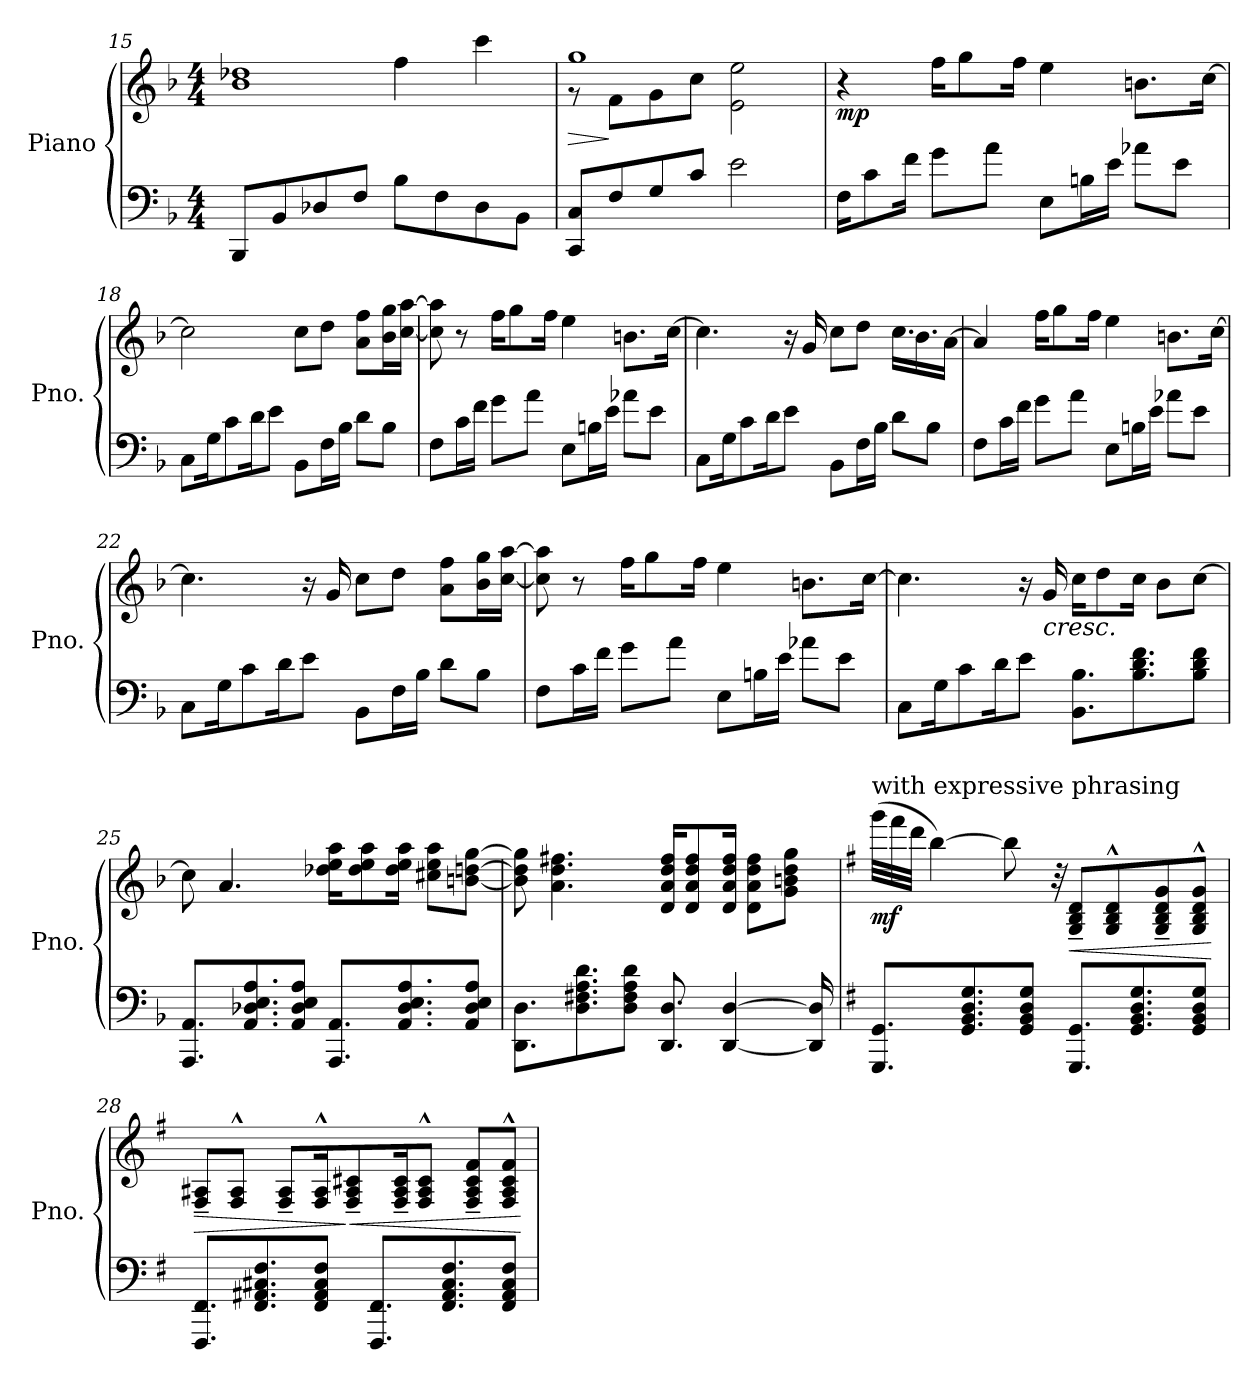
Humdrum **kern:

**kern	**kern	**dynam
*part1	*part1	*part1
*staff2	*staff1	*staff1/2
*I"Piano	*	*
*I'Pno.	*	*
*clefF4	*clefG2	*
*k[b-]	*k[b-]	*
*M4/4	*M4/4	*
=15	=15	=15
*	*^	*
8BBB-/L	1b- 1dd-X	2ryy	.
8BB-/	.	.	.
8D-X/	.	.	.
8F/J	.	.	.
8B-\L	.	4ff\	.
8F\	.	.	.
8D-\	.	4ccc\	.
8BB-\J	.	.	.
=16	=16	=16	=16
!	!	!	!LO:HP:b
!	!	!	!LO:HP:n=1:b
8CC/ 8C/L	1gg	8r	> >
8F/	.	8f\L	]
8G/	.	8g\	.
8c/J	.	8cc\J	.
2e\	.	2e\ 2ee\	.
*	*v	*v	*
.	.	]
!!LO:LB:g=z
=17	=17	=17
*	*MM90	*
!	!	!LO:DY:b
16F\KL	4r	mp
8c\	.	.
16f\Jk	.	.
8g\L	16ff\KL	.
.	8gg\	.
8a\J	.	.
.	16ff\Jk	.
8E\L	4ee\	.
16Bn\L	.	.
16e\JJ	.	.
8a-X\L	8.bn\L	.
8e\J	.	.
.	[16cc\Jk	.
=18	=18	=18
8C\L	2cc\]	.
16G\K	.	.
8c\	.	.
16d\K	.	.
8e\J	.	.
8BB-\L	8cc\L	.
16F\L	8dd\J	.
16B-\JJ	.	.
8d\L	8a\ 8ff\L	.
8B-\J	16b-\ 16gg\L	.
.	[16cc\ [16aa\JJ	.
=19	=19	=19
8F\L	8cc\] 8aa\]	.
16c\L	8r	.
16f\JJ	.	.
8g\L	16ff\KL	.
.	8gg\	.
8a\J	.	.
.	16ff\Jk	.
8E\L	4ee\	.
16Bn\L	.	.
16e\JJ	.	.
8a-X\L	8.bn\L	.
8e\J	.	.
.	[16cc\Jk	.
!!LO:PB:g=z
=20	=20	=20
8C\L	4.cc\]	.
16G\K	.	.
8c\	.	.
16d\K	.	.
8e\J	16r	.
.	16g/	.
8BB-\L	8cc\L	.
16F\L	8dd\J	.
16B-\JJ	.	.
8d\L	16.cc\LL	.
.	16.b-\	.
8B-\J	.	.
.	[16a\JJ	.
=21	=21	=21
8F\L	4a/]	.
16c\L	.	.
16f\JJ	.	.
8g\L	16ff\KL	.
.	8gg\	.
8a\J	.	.
.	16ff\Jk	.
8E\L	4ee\	.
16Bn\L	.	.
16e\JJ	.	.
8a-X\L	8.bn\L	.
8e\J	.	.
.	[16cc\Jk	.
=22	=22	=22
8C\L	4.cc\]	.
16G\K	.	.
8c\	.	.
16d\K	.	.
8e\J	16r	.
.	16g/	.
8BB-\L	8cc\L	.
16F\L	8dd\J	.
16B-\JJ	.	.
8d\L	8a\ 8ff\L	.
8B-\J	16b-\ 16gg\L	.
.	[16cc\ [16aa\JJ	.
!!LO:LB:g=z
=23	=23	=23
8F\L	8cc\] 8aa\]	.
16c\L	8r	.
16f\JJ	.	.
8g\L	16ff\KL	.
.	8gg\	.
8a\J	.	.
.	16ff\Jk	.
8E\L	4ee\	.
16Bn\L	.	.
16e\JJ	.	.
8a-X\L	8.bn\L	.
8e\J	.	.
.	[16cc\Jk	.
=24	=24	=24
8C\L	4.cc\]	.
16G\K	.	.
8c\	.	.
16d\K	.	.
8e\J	16r	.
!	!	!LO:HP:b
.	16g/	<
8.BB-\ 8.B-\L	16cc\KL	.
.	8dd\	.
8.B-\ 8.d\ 8.f\	16cc\Jk	.
.	8b-\L	.
8B-\ 8d\ 8f\J	[8cc\J	.
=25	=25	=25
8.AAA/ 8.AA/L	8cc\]	.
.	4.a/	.
8.AA/ 8.D-X/ 8.E/ 8.A/	.	.
8AA/ 8D-/ 8E/ 8A/J	.	.
8.AAA/ 8.AA/L	16dd-X\ 16ee\ 16aa\KL	.
.	8dd-\ 8ee\ 8aa\	.
8.AA/ 8.D-/ 8.E/ 8.A/	16dd-\ 16ee\ 16aa\Jk	.
.	8cc#X\ 8ee\ 8aa\L	.
8AA/ 8D-/ 8E/ 8A/J	[8bn\ [8ddn\ [8gg\J	.
!!LO:LB:g=z
=26	=26	=26
8.DD\ 8.D\L	8b\] 8dd\] 8gg\]	.
.	4.a\ 4.dd\ 4.ff#X\	.
8.D\ 8.F#X\ 8.A\ 8.d\	.	.
8D\ 8F#\ 8A\ 8d\J	.	.
8.DD/ 8.D/	16d/ 16a/ 16dd/ 16ff#/KL	.
.	8d/ 8a/ 8dd/ 8ff#/	.
[4DD/ [4D/	16d/ 16a/ 16dd/ 16ff#/Jk	.
.	8d\ 8a\ 8dd\ 8ff#\L	.
.	8g\ 8bn\ 8dd\ 8gg\J	.
16DD/] 16D/]	.	.
=27	=27	=27
*k[f#]	*k[f#]	*
!	!LO:TX:a:t=with expressive phrasing	!
!	!	!LO:DY:b
8.GGG/ 8.GG/L	(32ggg\LLL	mf
.	32fff#\	[
.	32ddd\JJJ	.
.	[4bb\)	.
8.GG/ 8.BB/ 8.D/ 8.G/	.	.
.	8bb\]	.
8GG/ 8BB/ 8D/ 8G/J	.	.
.	32r	.
!	!	!LO:HP:b
8.GGG/ 8.GG/L	8G/~ 8B/~ 8d/~L	<
.	8G/^^ 8B/^^ 8d/^^	.
8.GG/ 8.BB/ 8.D/ 8.G/	.	.
.	8G/~ 8B/~ 8d/~ 8g/~	.
8GG/ 8BB/ 8D/ 8G/J	8G/^^ 8B/^^ 8d/^^ 8g/^^J	.
.	.	[
=28	=28	=28
!	!	!LO:HP:b
8.FFF#/ 8.FF#/L	8F#/~ 8A#X/~L	>
.	8F#/^^ 8A#/^^J	.
8.FF#/ 8.AA#X/ 8.C#X/ 8.F#/	.	.
.	8F#/~ 8A#/~L	.
8FF#/ 8AA#/ 8C#/ 8F#/J	16F#/^^ 16A#/^^K	.
!	!	!LO:HP:n=1:b
.	8F#/~ 8A#/~ 8c#X/~	] <
8.FFF#/ 8.FF#/L	.	.
.	16F#/~ 16A#/~ 16c#/~K	.
.	8F#/^^ 8A#/^^ 8c#/^^J	.
8.FF#/ 8.AA#/ 8.C#/ 8.F#/	.	.
.	8F#/~ 8A#/~ 8c#/~ 8f#/~L	.
8FF#/ 8AA#/ 8C#/ 8F#/J	8F#/^^ 8A#/^^ 8c#/^^ 8f#/^^J	.
.	.	[
=	=	=
*-	*-	*-
